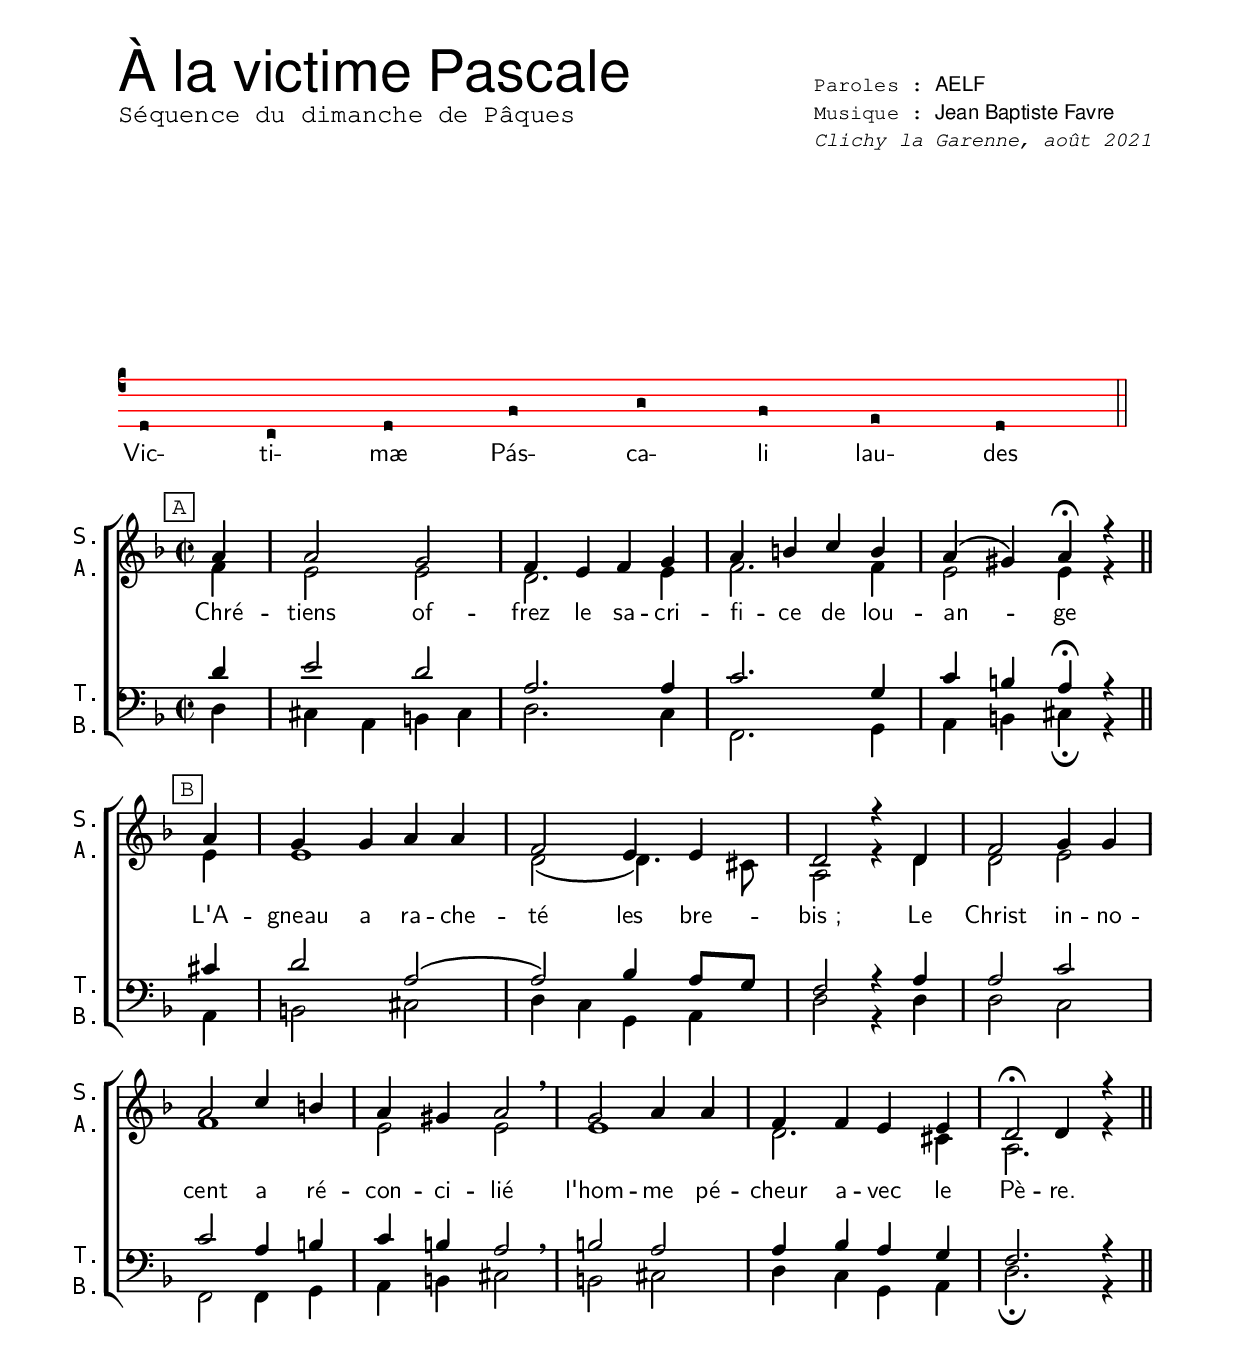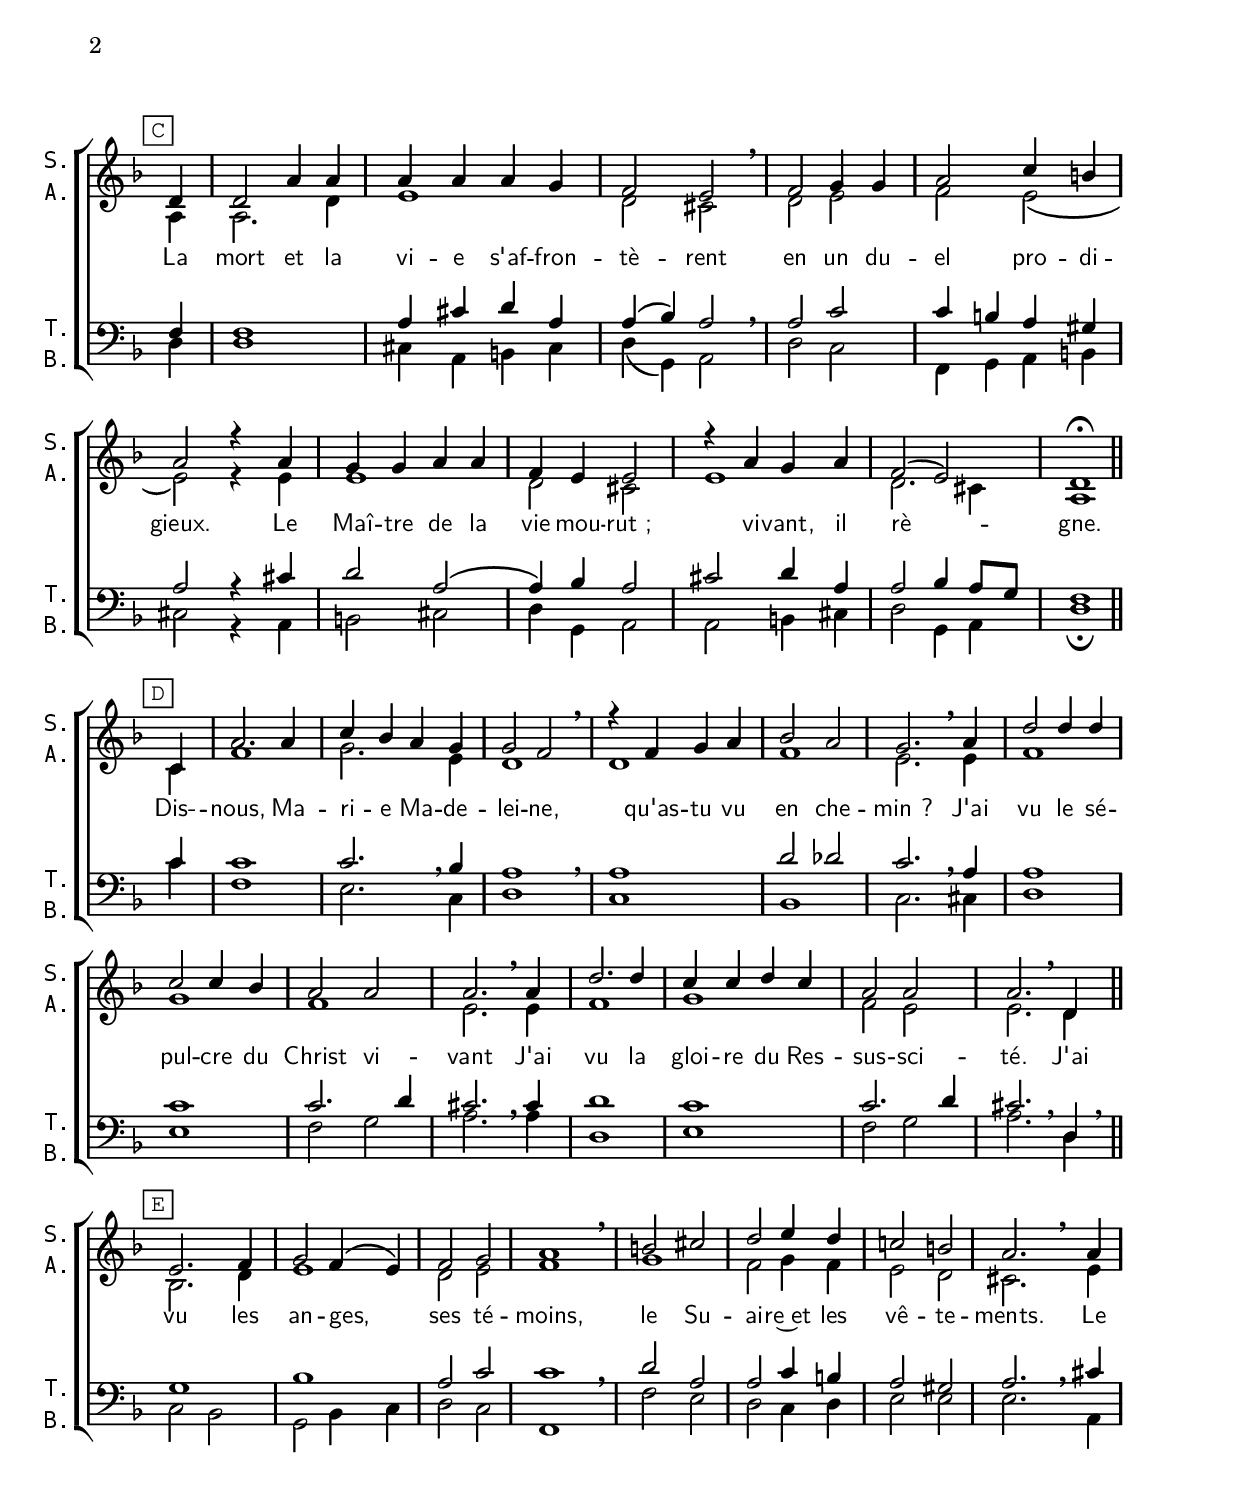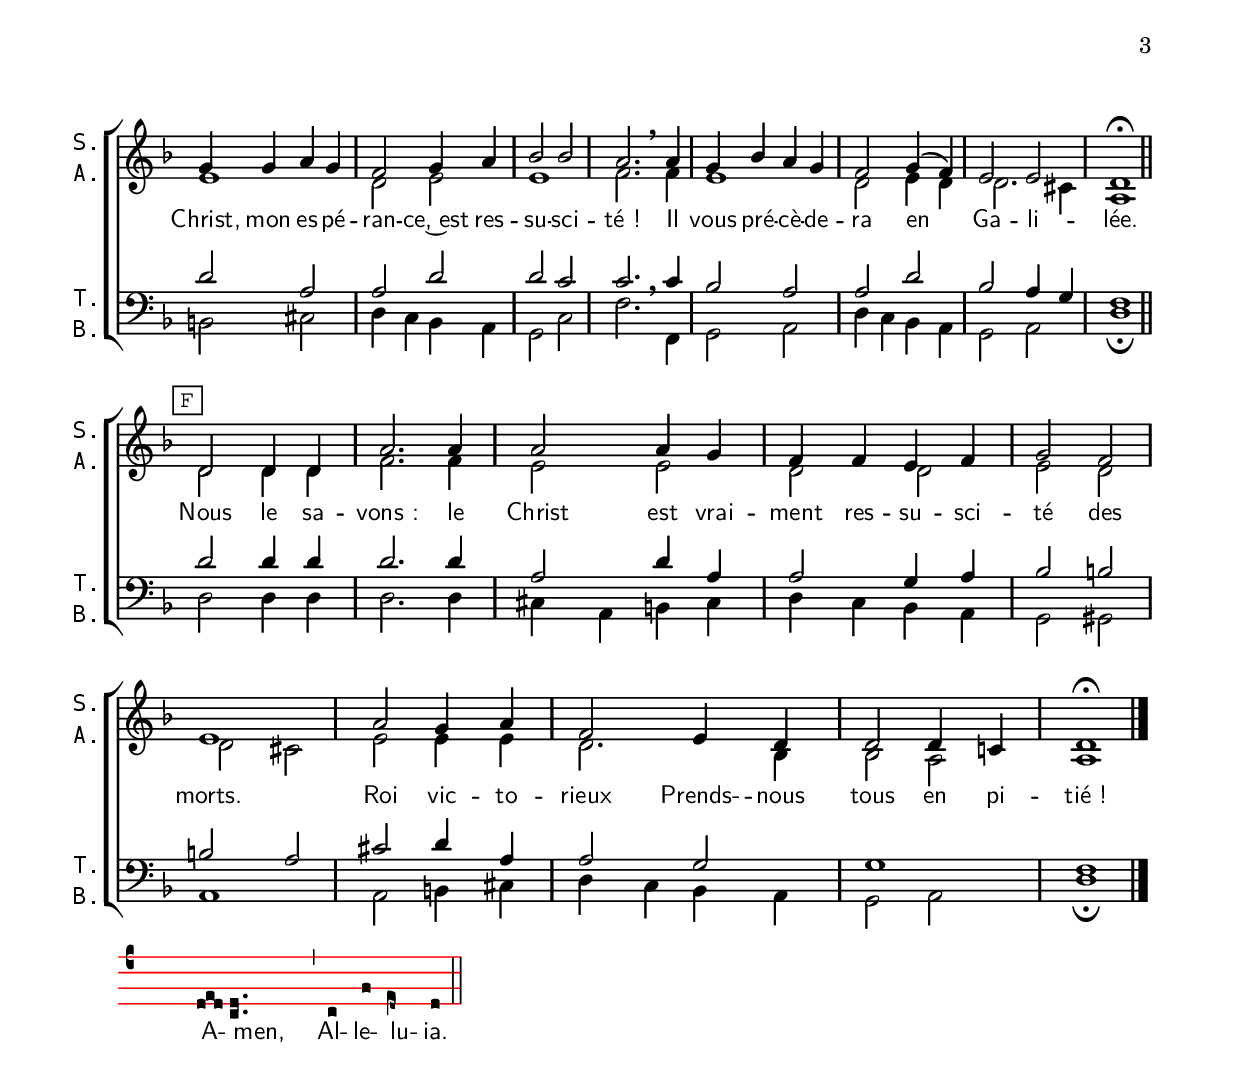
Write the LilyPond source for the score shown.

\version "2.22.0"
\language "english"
\include "gregorian.ly"
\include "../libs/commonFunctions.ily"

headers = \header {
  title = "À la victime Pascale"
  subtitle = "Séquence du dimanche de Pâques"
  composer = "Jean Baptiste Favre"
  poet = "AELF"
  subsubtitle = "Clichy la Garenne, août 2021"
  dedication = "Au père Thomas B."
  }

cantusSolistMusic = {
  \clef "vaticana-do3"
  %\noBreak
  d c d f g f e d \finalis
}
amenSolistMusic = {
  \clef "vaticana-do3"
  \[ d\melisma e d\melismaEnd \] \[ \augmentum c\melisma \pes \augmentum d\melismaEnd \] \divisioMinima c f \[ e\melisma \flexa \deminutum d\melismaEnd \] d \finalis
}
%%%%%%%%%%%%%%%%%%%%%%%%%%
%%%%%     Répons     %%%%%
%%%%%%%%%%%%%%%%%%%%%%%%%%
reponsRhythms = {
  \key f \major \time 2/2
  \markCustom "A"
  \partial 4 s4 s1*4  \bar "||" \break % Chrétiens offrez…
  \markCustom "B"
  \partial 4 s4 s1*9  \bar "||" \break % L'Agneau…
  \markCustom "C"
  \partial 4 s4 s1*11 \bar "||" \break % La mort et la vie…
%  \markCustom "D'"
%  \partial 4 s4 s1*14 \bar "||" \break % Dis-nous Marie Madeleine…
%  \markCustom "E'"
%                s1*16 \bar "||" \pageBreak % J'ai vu les anges
  \markCustom "D"
  \partial 4 s4 s1*14 \bar "||" \break % Dis-nous Marie Madeleine…
  \markCustom "E"
                s1*16 \bar "||" \break % J'ai vu les anges
  \markCustom "F"
                s1*10 \bar "|." \break % Nous le savons
  }
reponsSopranosMusic = \relative c'' {
  \partial 4 a4 a2 g f4 e f g a b c b a4 (gs) a4 \fermata r4 % Chrétiens offrez…

  \partial 4 a4 g g a a f2 e4 e d2 r4 % L'Agneau…
  d4 f2 g4 g a2 c4 b a4 gs a2 \breathe
  g2 a4 a f4 f e e d2 \fermata d4 r4

  \partial 4 d d2 a'4 a a4 a a4 g f2 e2 \breathe % La mort et la vie…
  f2 g4 g a2 c4 b a2 r4
  a4 g g a a f4 e e2 r4
  a4 g a f2 (e) d1 \fermata

  %{
  \partial 4 d4 d2. a'4 a2 a4 g f2 e \breathe % Dis-nous Marie Madeleine…
  f2 g a c4 b a2. \breathe
  a4 g2 a4 g f2 e4 f g2 f2 e1
  r4 a4 g a f2 f g4 f e e d1 \fermata

  d2 a'4 a a2. g4 f2 e2 d1 % J'ai vu les Anges
  f2 g2 a2 c4 b a2 gs a2. \breathe
  a4 g g a a f2 g4 a g2 f e2. \breathe
  a4 g g a a f2. f4 g (f) e2 d1
  %}
  \partial 4 c4 a'2. a4 c bf a g g2 f2 \breathe % Dis-nous Marie Madeleine…
  r4 f4 g a bf2 a g2. \breathe
  a4 d2 d4 d c2 c4 bf a2 a a2. \breathe
  a4 d2. d4 c c d c a2 a a2. \breathe

  d,4 e2. f4 g2 f4 (e) f2 g a1 \breathe % J'ai vu les Anges
  b2 cs d e4 d c!2 b a2. \breathe
  a4 g g a4 g f2 g4 a bf2 bf a2. \breathe
  a4 g bf a g f2 g4 (f) e2 e d1 \fermata

  d2 d4 d a'2. a4 a2 a4 g4 f f e f g2 f e1 % Nous le savons
  a2 g4 a f2 e4 d d2 d4 c! d1 \fermata
  }
reponsAltosMusic = \relative c' {
  \partial 4 f4 e2 e d2. e4 f2. f4 e2 e4 r4 % Chrétiens offrez…

  \partial 4 e4 e1 d2 (d4.) cs8 a2 r4 % L'Agneau…
  d4 d2 e2 f1 e2 e2 \breathe
  e1 d2.  cs4 a2. r4

  \partial 4 a4 a2. d4 e1 d2 cs2 \breathe % La mort et la vie…
  d2 e f e2 (e) r4
  e4 e1 d2 cs2
  e1 d2. cs4 a1

%{
  \partial 4 a4 a2. d4 e2 e2 d2 cs \breathe
  d2 e f e2 e2. \breathe
  e4 e2 e d d d d cs1
  e2 e2 d1 d2 d4. cs8 a1

  d2 f4 f e2. e4 d2 cs d1
  d2 e f f e e e2.
  e4 e2 e d d d d cs2.
  e4 e2 e2 d1 d2 d4 cs a1
%}
  \partial 4 c4 f1 g2. e4 d1 \breathe % Dis-nous Marie Madeleine…
  d1 f1 e2. \breathe
  e4 f1 g1 f1 e2. \breathe
  e4 f1 g1 f2 e e2. \breathe

  d4 bf2. d4 e1 d2 e f1 \breathe % J'ai vu les anges
  g1 f2 g4 f e2 d cs2. \breathe
  e4 e1 d2 e2 e1 f2. \breathe
  f4 e1 d2 e4 d d2. cs4 a1

  d2 d4 d f2. f4 e2 e d d e d d cs2 % Nous le savons
  e2 e4 e d2. bf4 bf2 a a1
  }
reponsTenorsMusic =  \relative c' {
  \partial 4 d4 e2 d2 a2. a4 c2. g4 c4 b a4 \fermata r4 % Chrétiens offrez…

  \partial 4 cs4 d2 a2 (a2) bf4 a8 g f2 r4 % L'Agneau…
  a4 a2 c2 c2 a4 b c4 b a2 \breathe
  b2 a2 a4 bf a g f2. r4

  \partial 4 f4 f1 a4 cs d a a4 (bf) a2 \breathe % La mort et la vie…
  a2 c c4 b a gs a2 r4 cs d2 a (a4) bf a2
  cs2 d4 a a2 bf4 a8 g f1

%{
  \partial 4 f4 f2. f4  a4 cs d a a4 (bf8 b) a2 \breathe
  a2 c c4 b a gs a2. \breathe
  cs4 d2 a a a bf b a1
  cs2 d4 a a2 bf4 b a2. g4 f1

  d'2 a4 a a2. a4 a2 a4 g f1
  a2 c c2 a4 g c2 b a2.
  cs4 d2 a2 a a bf b a1
  cs2 d4 a a1 bf4 b a g f1
%}
  \partial 4 c'4 c1 c2. \breathe  % Dis-nous Marie Madeleine…
  bf4 a1 a d2 df c2. \breathe
  a4 a1 c c2. d4 cs2. \breathe
  cs4 d1 c c2. d4 cs2. d,4 \breathe

  g1 bf a2 c c1 \breathe % J'ai vu les anges
  d2 a a c4 b a2 gs a2. \breathe
  cs4 d2 a2 a2 d2 d2 c2 c2. \breathe
  c4  bf2 a a d bf2 a4 g f1

  d'2 d4 d d2. d4 a2 d4 a a2 g4 a bf2 b b a2 % Nous le savons
  cs2 d4 a a2 g2 g1 f1
  }
reponsBassesMusic =  \relative c {
  \partial 4 d4 cs a b cs d2. c4 f,2. g4 a4 b cs4 \fermata r4 % Chrétiens offrez…

  \partial 4 a4 b2 cs2 d4 c g a d2 r4 % L'Agneau…
  d4 d2 c f, f4 g a4 b cs2 \breathe
  b2 cs d4 c g a d2. \fermata r4

  \partial 4 d4 d1 cs4 a b cs d4 (g,) a2 \breathe % La mort et la vie…
  d2 c f,4 g a b cs2 r4
  a4 b2 cs d4 g, a2
  a2 b4 cs d2 g,4 a d1 \fermata

%{
  \partial 4 d4 d2. d4 cs a b cs d8 c g gs a2 \breathe
  d2 c f,4 g a b cs2. \breathe
  a4 b2 cs4 cs d2 d4 c g2 gs a1
  a2 b4 cs d c g gs a2 a2 d1 \fermata

  d2 d4 d cs a b cs d g, a2 d1
  d2 c f, f4 g a2 b cs2.
  a4 b2 cs d4 c bf2 g2 gs a2.
  a4 b2 cs d4 c bf a g gs a2 a1
%}
  \partial 4 c'4 f,1 e2. c4 d1 \breathe % Dis-nous Marie Madeleine…
  c bf1 c2. \breathe
  cs4 d1 e f2 g a2. \breathe
  a4 d,1 e f2 g a2. \breathe

  d,4 c2 bf g bf4 c d2 c f,1 \breathe % J'ai vu les anges
  f'2 e d c4 d e2 e e2. \breathe
  a,4 b2 cs d4 c bf a g2 c f2. \breathe
  f,4 g2 a d4 c bf a g2 a d1 \fermata

  d2 d4 d d2. d4 cs a b cs d c bf a g2 gs a1 % Nous le savons
  a2 b4 cs d4 c bf a g2 a d1 \fermata
  }
reponsLyrics = \lyricmode {
  Chré -- tiens of -- frez le sa -- cri -- fi -- ce de lou -- an -- ge

  L'A -- gneau a ra -- che -- té les bre -- bis&nbsp;;
  Le Christ in -- no -- cent a ré -- con -- ci -- lié
  l'hom -- me pé -- cheur a -- vec le Pè -- re.

  La mort et la vi -- e s'af -- fron -- tè -- rent
  en un du -- el pro -- di -- gieux.
  Le Maî -- tre de la vie mou -- rut&nbsp;; vi -- vant, il rè -- gne.

  Dis- -- nous, Ma -- ri -- e Ma -- de -- lei -- ne,
  qu'as -- tu vu en che -- min&nbsp;?
  J'ai vu le sé -- pul -- cre du Christ vi -- vant
  J'ai vu la gloi -- re du Res -- sus -- sci -- té.

  J'ai vu les an -- ges, ses té -- moins,
  le Su -- ai -- re~et les vê -- te -- ments.
  Le Christ, mon es -- pé -- ran -- ce,~est res -- su -- sci -- té&nbsp;!
  Il vous pré -- cè -- de -- ra en Ga -- li -- lée.

  Nous le sa -- vons&nbsp;: le Christ
  est vrai -- ment res -- su -- sci -- té des morts.

  Roi vic -- to -- rieux
  Prends- -- nous tous en pi -- tié&nbsp;!

  }
%%%%%%%%%%%%%%%%%%%%%%%%%%%%%%%%%%%%%%%%%%%%
%%%%%          DRAW PARTITION          %%%%%
%%%%%%%%%%%%%%%%%%%%%%%%%%%%%%%%%%%%%%%%%%%%
FirstPageHeaders = \headers
OtherPageHeaders = \header {
  composer = ##f
  dedication = ##f
  poet = ##f
  subsubtitle = ##f
  subtitle = ##f
  title = ##f
  }

\paper {
  top-margin = 1\cm
  bottom-margin = 1\cm
  left-margin = 1\cm
  right-margin = 1\cm
  indent = 1\cm
  % Plan for recto-verso printing with inner margin
  two-sided = ##t
  inner-margin =  2\cm
  outer-margin = 1.5\cm

  oddFooterMarkup = {}
  #(include-special-characters)

  %systems-per-page = 6
  %#(define fonts
  %  (set-global-fonts
  %   #:music "emmentaler"
  %   #:brace "emmentaler"
  %   #:roman "Latin Modern Roman"
  %   #:sans "Latin Modern Sans"
  %   #:typewriter "Monospace Regular"
  %  ))
  }
FirstScorePaper = \paper {
    markup-system-spacing = #'((basic-distance . 30)
       (minimum-distance . 30)
       (padding . 5)
       (stretchability . 5))
    top-markup-spacing = #'((basic-distance . 3)
       (minimum-distance . 3)
       (padding . 3)
       (stretchability . 3))
    top-system-spacing = #'((basic-distance . 6)
       (minimum-distance . 6)
       (padding . 6)
       (stretchability . 5))
    system-system-spacing = #'((basic-distance . 3)
       (minimum-distance . 3)
       (padding . 3)
       (stretchability . 3))
    scoreTitleMarkup = \markup { \columns {
        \fill-line {
          \column {
            \line {
              \left-column {
                \fontsize #8 \sans \fromproperty #'header:title
                \fontsize #1 \typewriter \fromproperty #'header:subtitle
              }
            }
          }
          \column {
            \line {
              \fontsize #-1
              \left-column {
                \line { \concat { \typewriter "Paroles&nbsp;:&nbsp;" \sans \fromproperty #'header:poet \bold " " } }
                \line { \concat { \typewriter "Musique&nbsp;:&nbsp;" \sans \fromproperty #'header:composer \bold " " } }
                \typewriter \italic \fromproperty #'header:subsubtitle
              }
            }
          }
        }
      }
    }
    oddFooterMarkup = {}
  }
OtherScoresPaper = \paper {
    markup-system-spacing = #'((basic-distance . 3)
       (minimum-distance . 3)
       (padding . 3)
       (stretchability . 5))
    top-markup-spacing = #'((basic-distance . 3)
       (minimum-distance . 3)
       (padding . 3)
     4 (stretchability . 5))
    top-system-spacing = #'((basic-distance . 9)
       (minimum-distance . 9)
       (padding . 7)
       (stretchability . 5))
    system-system-spacing = #'((basic-distance . 3)
       (minimum-distance . 3)
       (padding . 3)
      (stretchability . 5))
  }
LastScorePaper = \paper {
    top-system-spacing = #'((basic-distance . 5)
       (minimum-distance . 3)
       (padding . 1)
       (stretchability . 10))
    system-system-spacing = #'((basic-distance . 0)
       (minimum-distance . 0)
       (padding . 1)
       (stretchability . 10))
   score-markup-spacing = #'((basic-distance . 0)
       (minimum-distance . 0)
       (padding . 1)
       (stretchability . 10))
    markup-system-spacing = #'((basic-distance . 5)
       (minimum-distance . 3)
       (padding . 1)
       (stretchability . 10))
}
AllScoreLayout = \layout {
      ragged-last = ##t
      \context {
          \Staff
          \RemoveEmptyStaves
          \override NoteHead #'style = #'altdefault
          \override InstrumentName #'font-name = #"Monospace Regular"
      }
      \context {
          \PianoStaff
          \RemoveEmptyStaves
          \override NoteHead #'style = #'altdefault
          \override InstrumentName #'font-name = #"Monospace Regular"
      }
      \context {
          \ChoirStaff
          \RemoveEmptyStaves
          \override NoteHead #'style = #'altdefault
          \override InstrumentName #'font-name = #"Monospace Regular"
      }
      \override LyricText #'font-name = #"Latin Modern Sans"
      \override Score.RehearsalMark.font-family = #'typewriter
  }
%%%%%%%%%%%%%%%%%%%%%%%%%%%%%%%%%%%%%%%%%%%%%%%%%%%%%%%%%%%%%%%%%%%
%%%%%%%%%%%%%%%%%%%          Antienne          %%%%%%%%%%%%%%%%%%%%
%%%%%%%%%%%%%%%%%%%%%%%%%%%%%%%%%%%%%%%%%%%%%%%%%%%%%%%%%%%%%%%%%%%

\bookpart { % Stance
  \FirstScorePaper
  \score {
    { % Partition Stance
      \new ChoirStaff = "ChoirStaff"
      {
        <<
        \new VaticanaVoice = "cantus" {
          \magnifyStaff #(magstep 3.5)
          \cantusSolistMusic
          \break
        }
        \new Lyrics \lyricsto "cantus" {
          Vic- ti- mæ Pás- ca- li lau- des
        }
        >>
        <<
          \new Staff = "reponsHighStaff" \with { shortInstrumentName = \markup { \column { "S." "A." } } }
          <<
            \clef "treble"
            \new Voice = "reponsRhythms" { \reponsRhythms \bar "||" }
            \new Voice = "reponsSoprano" { \voiceOne \reponsSopranosMusic }
            \new Voice = "reponsAlto" { \voiceTwo \reponsAltosMusic }
          >>
          \new Lyrics \lyricsto "reponsSoprano" { \reponsLyrics }
          \new Staff  = "reponsLowStaff" \with { shortInstrumentName = \markup { \column { "T." "B." } } }
          <<
            \clef "bass"
            \new Voice = "reponsRhythms" { \reponsRhythms }
            \new Voice = "reponsTenor" { \voiceOne \reponsTenorsMusic }
            \new Voice = "reponsBass" { \voiceTwo \reponsBassesMusic }
          >>
        >>
        <<
        \new VaticanaVoice = "cantus" {
          \magnifyStaff #(magstep 3.5)
          \amenSolistMusic
          \break
        }
        \new Lyrics \lyricsto "cantus" {
          A- men, Al- le- lu- ia.
        }
        >>
      }
    }
    \AllScoreLayout
    \FirstPageHeaders
  }
}